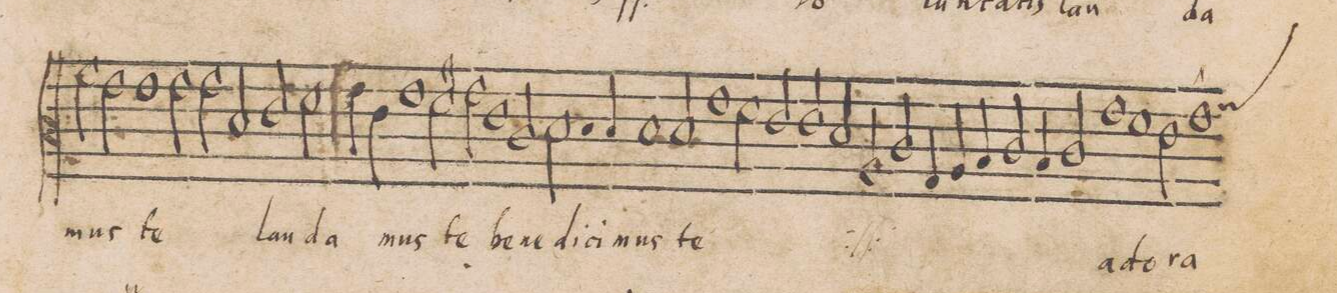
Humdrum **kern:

**kern	**text
*I"CANTVS	*
*clefC3	*
*k[]	*
*met(C|)	*
*M2/1	*
2a\	-mus
2g\	.
1g\	te
=16-	=16-
2g\	.
2g\	.
2d/	.
=17-	=17-
2e/	lau-
2f\	-da-
4g\	.
4e\	.
1g\	-mus
=18-	=18-
2f#X\	te
2g\	.
1e\	be-
=19-	=19-
2c/	-ne-
2.d\	-di-
4d/	-ci-
=20-	=20-
1d	-mus
2d/	te
1g\	.
=21-	=21-
2f\ny	.
2e/	.
2e/	.
=22-	=22-
*	*ij
2d/	.
2A/	be-
2c/	.
4G/	-ne-
4A/	.
=23-	=23-
4B/	-di-
2c/	-ci-
4B/	-mus
2c/	te
*	*Xij
1g\	a-
=24-	=24-
1f	-do-
2e\	-ra-
=25-	=25-
*custos:a	*
1g	.
*-	*-
